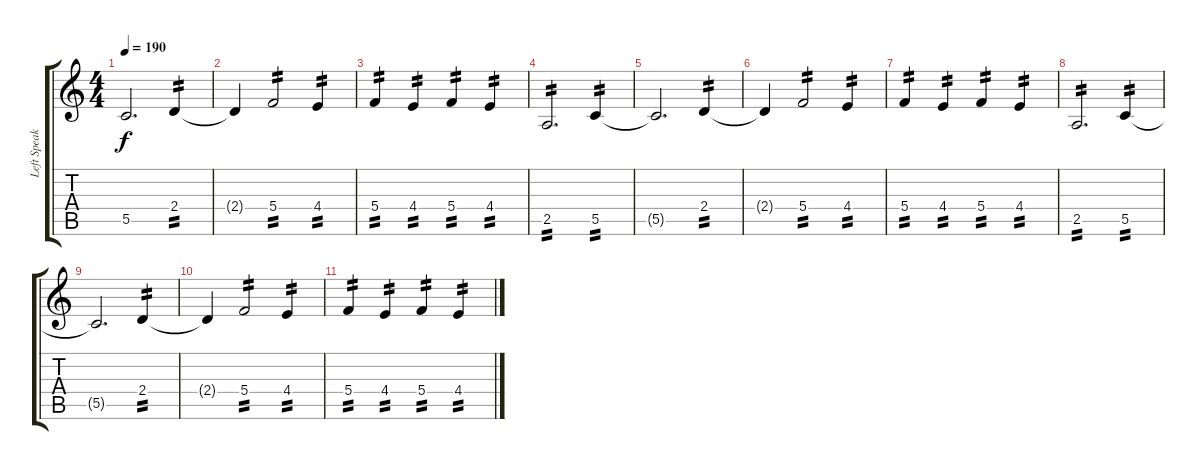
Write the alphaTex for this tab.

\track ("Left Speaker 2" "Left Speak") {instrument distortionguitar}
\staff {score tabs}
\tuning (D4 A3 F3 C3 G2 D2) {hide}
\ts (4 4)
\tempo 190
\clef g2
\ks c
5.5{t}.2{d dy f} 2.4.4{tp 2} |
2.4{t}.4 5.4.2{tp 2} 4.4.4{tp 2} |
5.4.4{tp 2} 4.4.4{tp 2} 5.4.4{tp 2} 4.4.4{tp 2} |
2.5.2{d tp 2} 5.5.4{tp 2} |
5.5{t}.2{d} 2.4.4{tp 2} |
2.4{t}.4 5.4.2{tp 2} 4.4.4{tp 2} |
5.4.4{tp 2} 4.4.4{tp 2} 5.4.4{tp 2} 4.4.4{tp 2} |
2.5.2{d tp 2} 5.5.4{tp 2} |
5.5{t}.2{d} 2.4.4{tp 2} |
2.4{t}.4 5.4.2{tp 2} 4.4.4{tp 2} |
5.4.4{tp 2} 4.4.4{tp 2} 5.4.4{tp 2} 4.4.4{tp 2}
